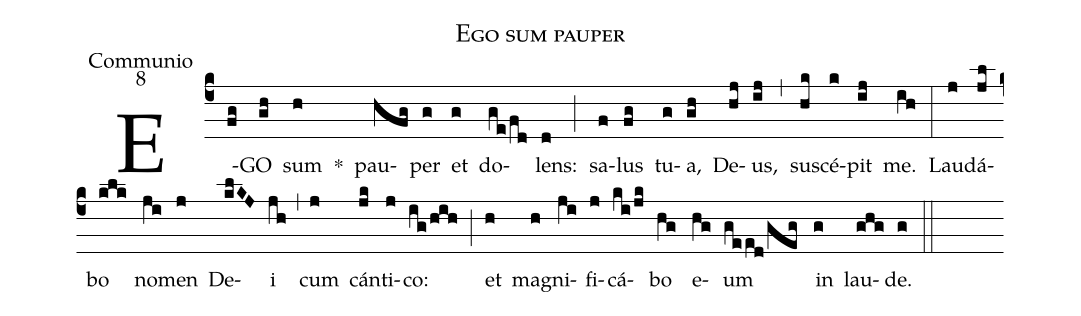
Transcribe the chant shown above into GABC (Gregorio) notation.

name:Ego sum pauper;
office-part:Communio;
mode:8;
%%
(c4) E(fg)GO(gh) sum(h) *() pau(hfg)per(g) et(g) do(ge/fd)lens:(d) (;) sa(f)lus(fg) tu(g)a,(gh) De(hj)us,(ij) (,) su(hk)scé(k)pit(ij) me.(ih) (:) Lau(j)dá(jl)bo(klk) no(ji)men(j) De(klKJ)i(jh) (,) cum(j) cán(jk)ti(j)co:(ig/hih) (;) et(h) ma(h)gni(ji)fi(j)cá(ki/jk)bo(hg) e(hg)um(geed/geg) in(g) lau(ghg)de.(g) (::)
